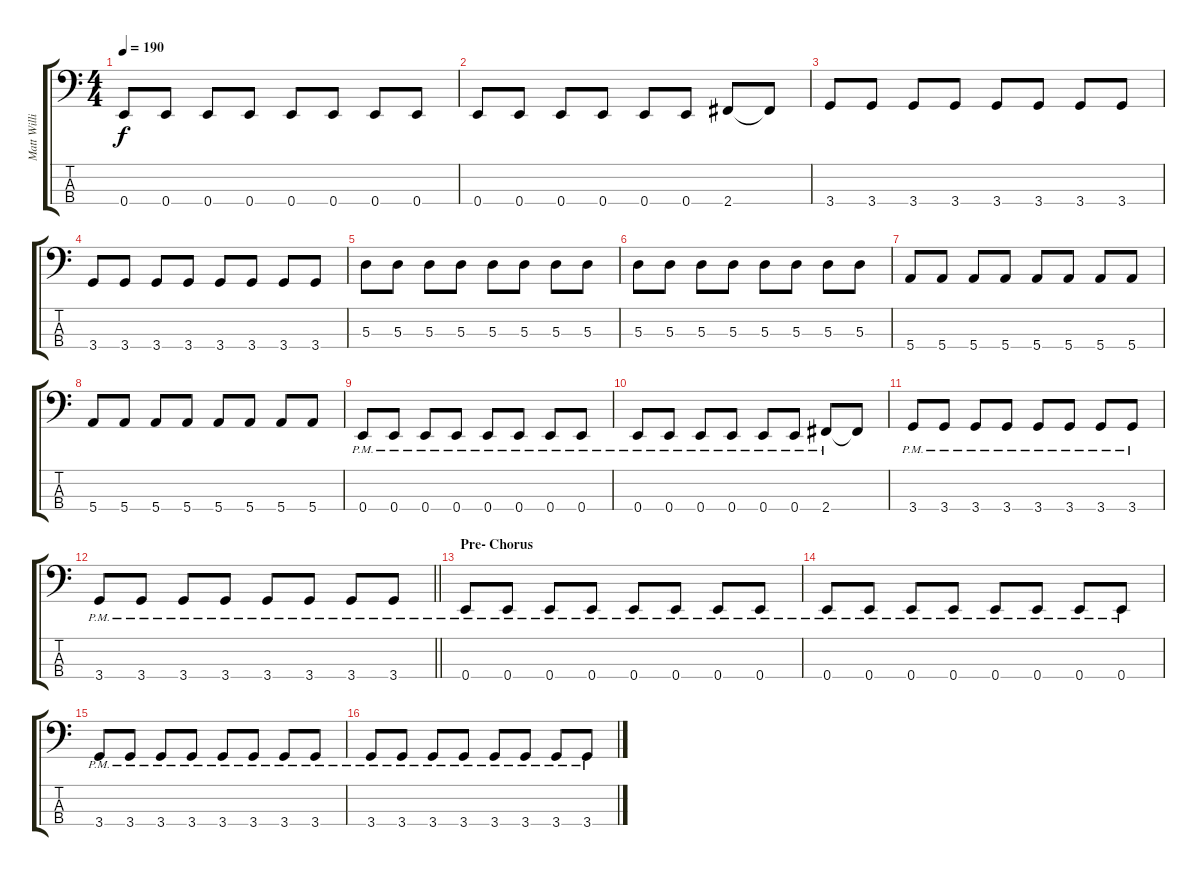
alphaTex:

\track ("Matt Willis" "Matt Willi") {instrument electricbasspick}
\staff {score tabs}
\tuning (G2 D2 A1 E1) {hide}
\ts (4 4)
\tempo 190
\clef f4
\ks c
0.4.8{dy f} 0.4.8 0.4.8 0.4.8 0.4.8 0.4.8 0.4.8 0.4.8 |
0.4.8 0.4.8 0.4.8 0.4.8 0.4.8 0.4.8 2.4.8 2.4{t}.8 |
3.4.8 3.4.8 3.4.8 3.4.8 3.4.8 3.4.8 3.4.8 3.4.8 |
3.4.8 3.4.8 3.4.8 3.4.8 3.4.8 3.4.8 3.4.8 3.4.8 |
5.3.8 5.3.8 5.3.8 5.3.8 5.3.8 5.3.8 5.3.8 5.3.8 |
5.3.8 5.3.8 5.3.8 5.3.8 5.3.8 5.3.8 5.3.8 5.3.8 |
5.4.8 5.4.8 5.4.8 5.4.8 5.4.8 5.4.8 5.4.8 5.4.8 |
5.4.8 5.4.8 5.4.8 5.4.8 5.4.8 5.4.8 5.4.8 5.4.8 |
0.4{pm}.8 0.4{pm}.8 0.4{pm}.8 0.4{pm}.8 0.4{pm}.8 0.4{pm}.8 0.4{pm}.8 0.4{pm}.8 |
0.4{pm}.8 0.4{pm}.8 0.4{pm}.8 0.4{pm}.8 0.4{pm}.8 0.4{pm}.8 2.4{pm}.8 2.4{t}.8 |
3.4{pm}.8 3.4{pm}.8 3.4{pm}.8 3.4{pm}.8 3.4{pm}.8 3.4{pm}.8 3.4{pm}.8 3.4{pm}.8 |
\barLineRight lightlight
3.4{pm}.8 3.4{pm}.8 3.4{pm}.8 3.4{pm}.8 3.4{pm}.8 3.4{pm}.8 3.4{pm}.8 3.4{pm}.8 |
\section ("" "Pre- Chorus")
0.4{pm}.8 0.4{pm}.8 0.4{pm}.8 0.4{pm}.8 0.4{pm}.8 0.4{pm}.8 0.4{pm}.8 0.4{pm}.8 |
0.4{pm}.8 0.4{pm}.8 0.4{pm}.8 0.4{pm}.8 0.4{pm}.8 0.4{pm}.8 0.4{pm}.8 0.4{pm}.8 |
3.4{pm}.8 3.4{pm}.8 3.4{pm}.8 3.4{pm}.8 3.4{pm}.8 3.4{pm}.8 3.4{pm}.8 3.4{pm}.8 |
3.4{pm}.8 3.4{pm}.8 3.4{pm}.8 3.4{pm}.8 3.4{pm}.8 3.4{pm}.8 3.4{pm}.8 3.4{pm}.8
